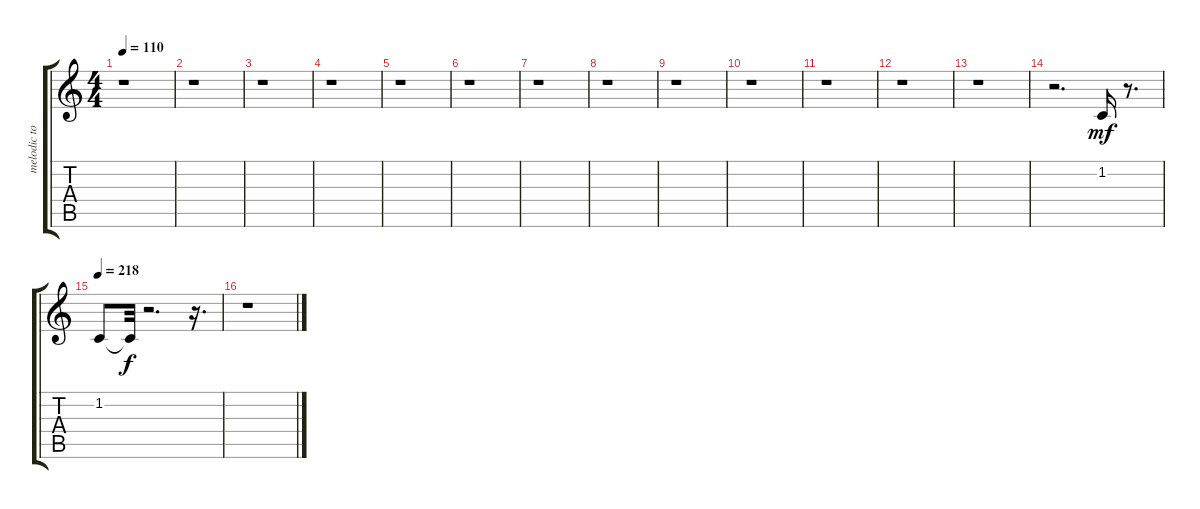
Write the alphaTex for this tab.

\track ("melodic tom         " "melodic to") {instrument melodictom}
\staff {score tabs}
\tuning (E4 B3 G3 D3 A2 E2) {hide}
\ts (4 4)
\tempo 110
\clef g2
\ks c
r.1{dy mf} |
r.1 |
r.1 |
r.1 |
r.1 |
r.1 |
r.1 |
r.1 |
r.1 |
r.1 |
r.1 |
r.1 |
r.1 |
r.2{d} 1.2.16{instrument tubularbells} r.8{d} |
\tempo 218
1.2.8{volume 13} 1.2{t}.32{dy f} r.2{d} r.16{d} |
r.1
